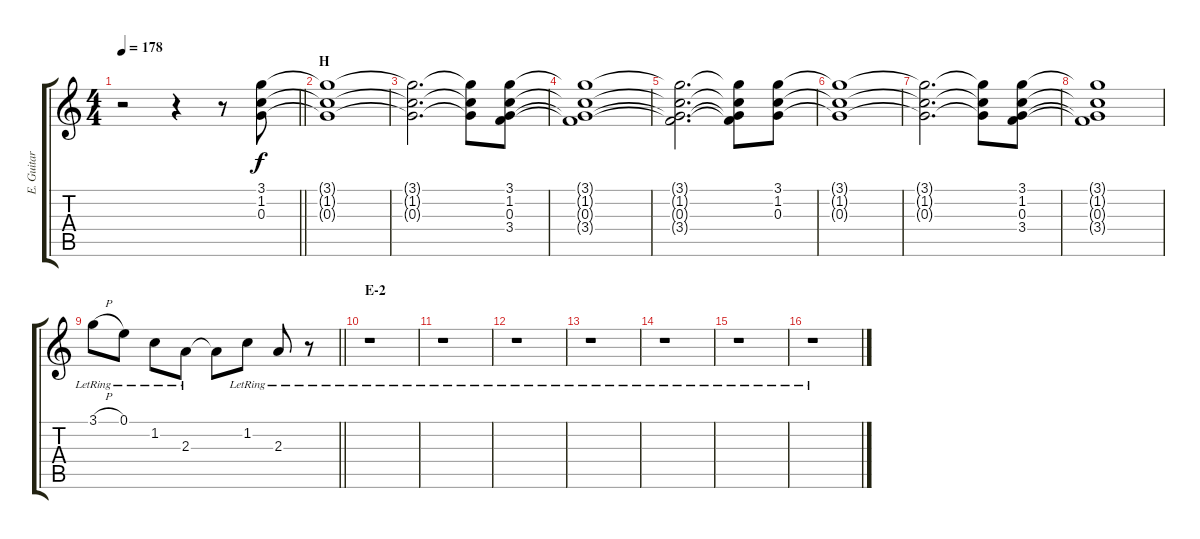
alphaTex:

\track ("E. Guitar IV" "E. Guitar ") {instrument electricguitarclean}
\staff {score tabs}
\tuning (E4 B3 G3 D3 A2 E2) {hide}
\ts (4 4)
\tempo 178
\clef g2
\barLineRight lightlight
\ks c
r.2{dy f} r.4 r.8 (3.1 1.2 0.3).8 |
\section ("" "H")
(3.1{t} 1.2{t} 0.3{t}).1 |
(3.1{t} 1.2{t} 0.3{t}).2{d} (3.1{t} 1.2{t} 0.3{t}).8 (3.1 1.2 0.3 3.4).8 |
(3.1{t} 1.2{t} 0.3{t} 3.4{t}).1 |
(3.1{t} 1.2{t} 0.3{t} 3.4{t}).2{d} (3.1{t} 1.2{t} 0.3{t} 3.4{t}).8 (3.1 1.2 0.3).8 |
(3.1{t} 1.2{t} 0.3{t}).1 |
(3.1{t} 1.2{t} 0.3{t}).2{d} (3.1{t} 1.2{t} 0.3{t}).8 (3.1 1.2 0.3 3.4).8 |
(3.1{t} 1.2{t} 0.3{t} 3.4{t}).1 |
\barLineRight lightlight
3.1{h lr}.8 0.1{lr}.8 1.2{lr}.8 2.3{lr}.8 2.3{t}.8 1.2{lr}.8 2.3{lr}.8 r.8 |
\section ("" "E-2")
r.1 |
r.1 |
r.1 |
r.1 |
r.1 |
r.1 |
r.1
